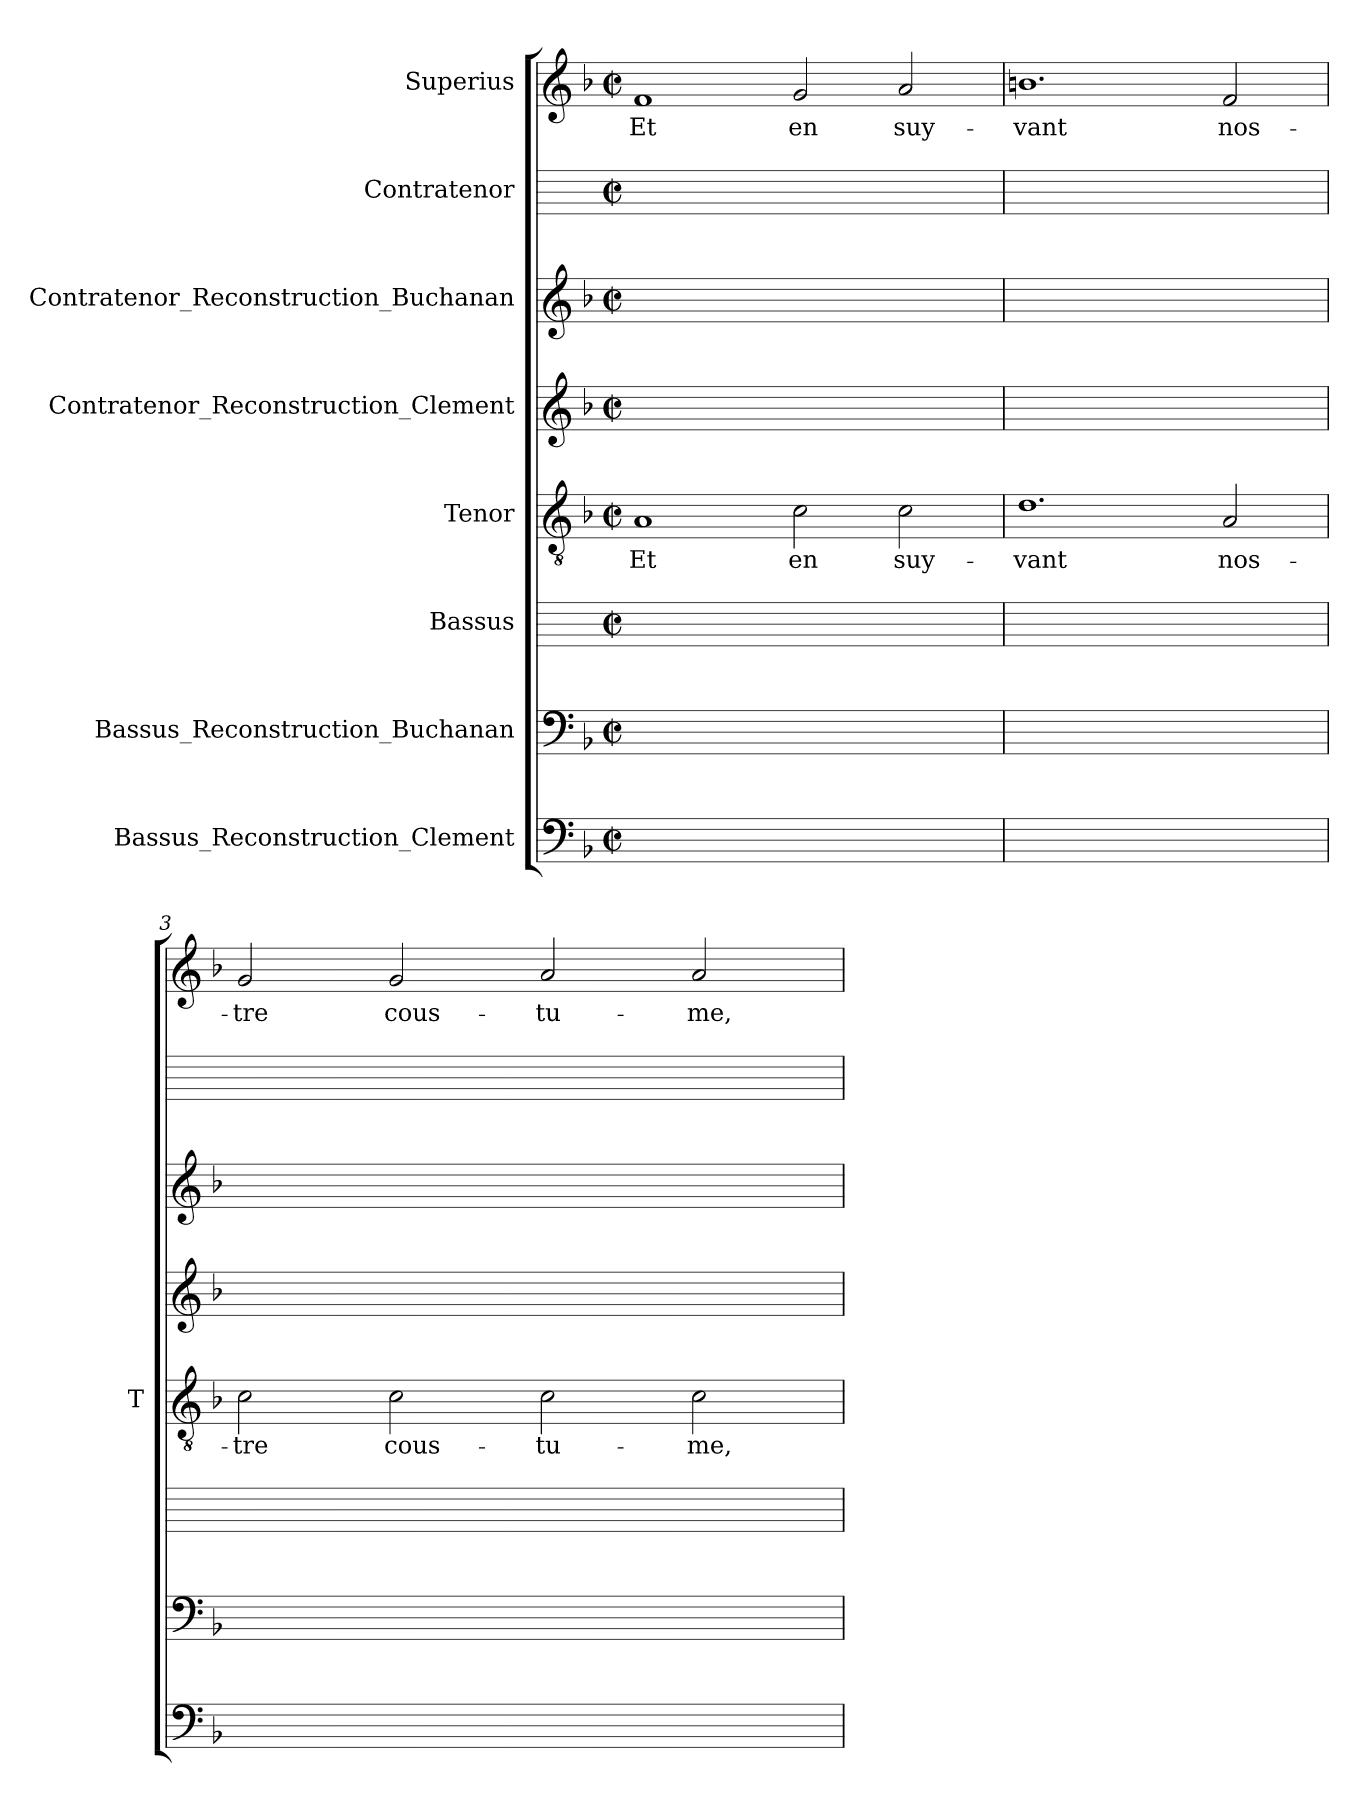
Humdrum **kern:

**kern	**kern	**kern	**kern	**text	**kern	**kern	**kern	**kern	**text
*part8	*part7	*part6	*part5	*part5	*part4	*part3	*part2	*part1	*part1
*staff8	*staff7	*staff6	*staff5	*staff5	*staff4	*staff3	*staff2	*staff1	*staff1
*I"Bassus_Reconstruction_Clement	*I"Bassus_Reconstruction_Buchanan	*I"Bassus	*I"Tenor	*	*I"Contratenor_Reconstruction_Clement	*I"Contratenor_Reconstruction_Buchanan	*I"Contratenor	*I"Superius	*
*	*	*	*I'T	*	*	*	*	*	*
*clefF4	*clefF4	*	*clefGv2	*	*clefG2	*clefG2	*	*clefG2	*
*k[b-]	*k[b-]	*	*k[b-]	*	*k[b-]	*k[b-]	*	*k[b-]	*
*F:	*F:	*	*F:	*	*F:	*F:	*	*F:	*
*M2/2	*M2/2	*M2/2	*M2/2	*	*M2/2	*M2/2	*M2/2	*M2/2	*
*met(c|)	*met(c|)	*met(c|)	*met(c|)	*	*met(c|)	*met(c|)	*met(c|)	*met(c|)	*
=1	=1	=1	=1	=1	=1	=1	=1	=1	=1
0ryy	0ryy	0ryy	1A	-Et	0ryy	0ryy	0ryy	1f	-Et
.	.	.	2c	-en	.	.	.	2g	-en
.	.	.	2c	suy-	.	.	.	2a	suy-
=2	=2	=2	=2	=2	=2	=2	=2	=2	=2
0ryy	0ryy	0ryy	1.d	-vant	0ryy	0ryy	0ryy	1.b	-vant
.	.	.	2A	nos-	.	.	.	2f	nos-
=3	=3	=3	=3	=3	=3	=3	=3	=3	=3
0ryy	0ryy	0ryy	2c	-tre	0ryy	0ryy	0ryy	2g	-tre
.	.	.	2c	cous-	.	.	.	2g	cous-
.	.	.	2c	tu-	.	.	.	2a	tu-
.	.	.	2c	-me,	.	.	.	2a	-me,
=	=	=	=	=	=	=	=	=	=
*-	*-	*-	*-	*-	*-	*-	*-	*-	*-
